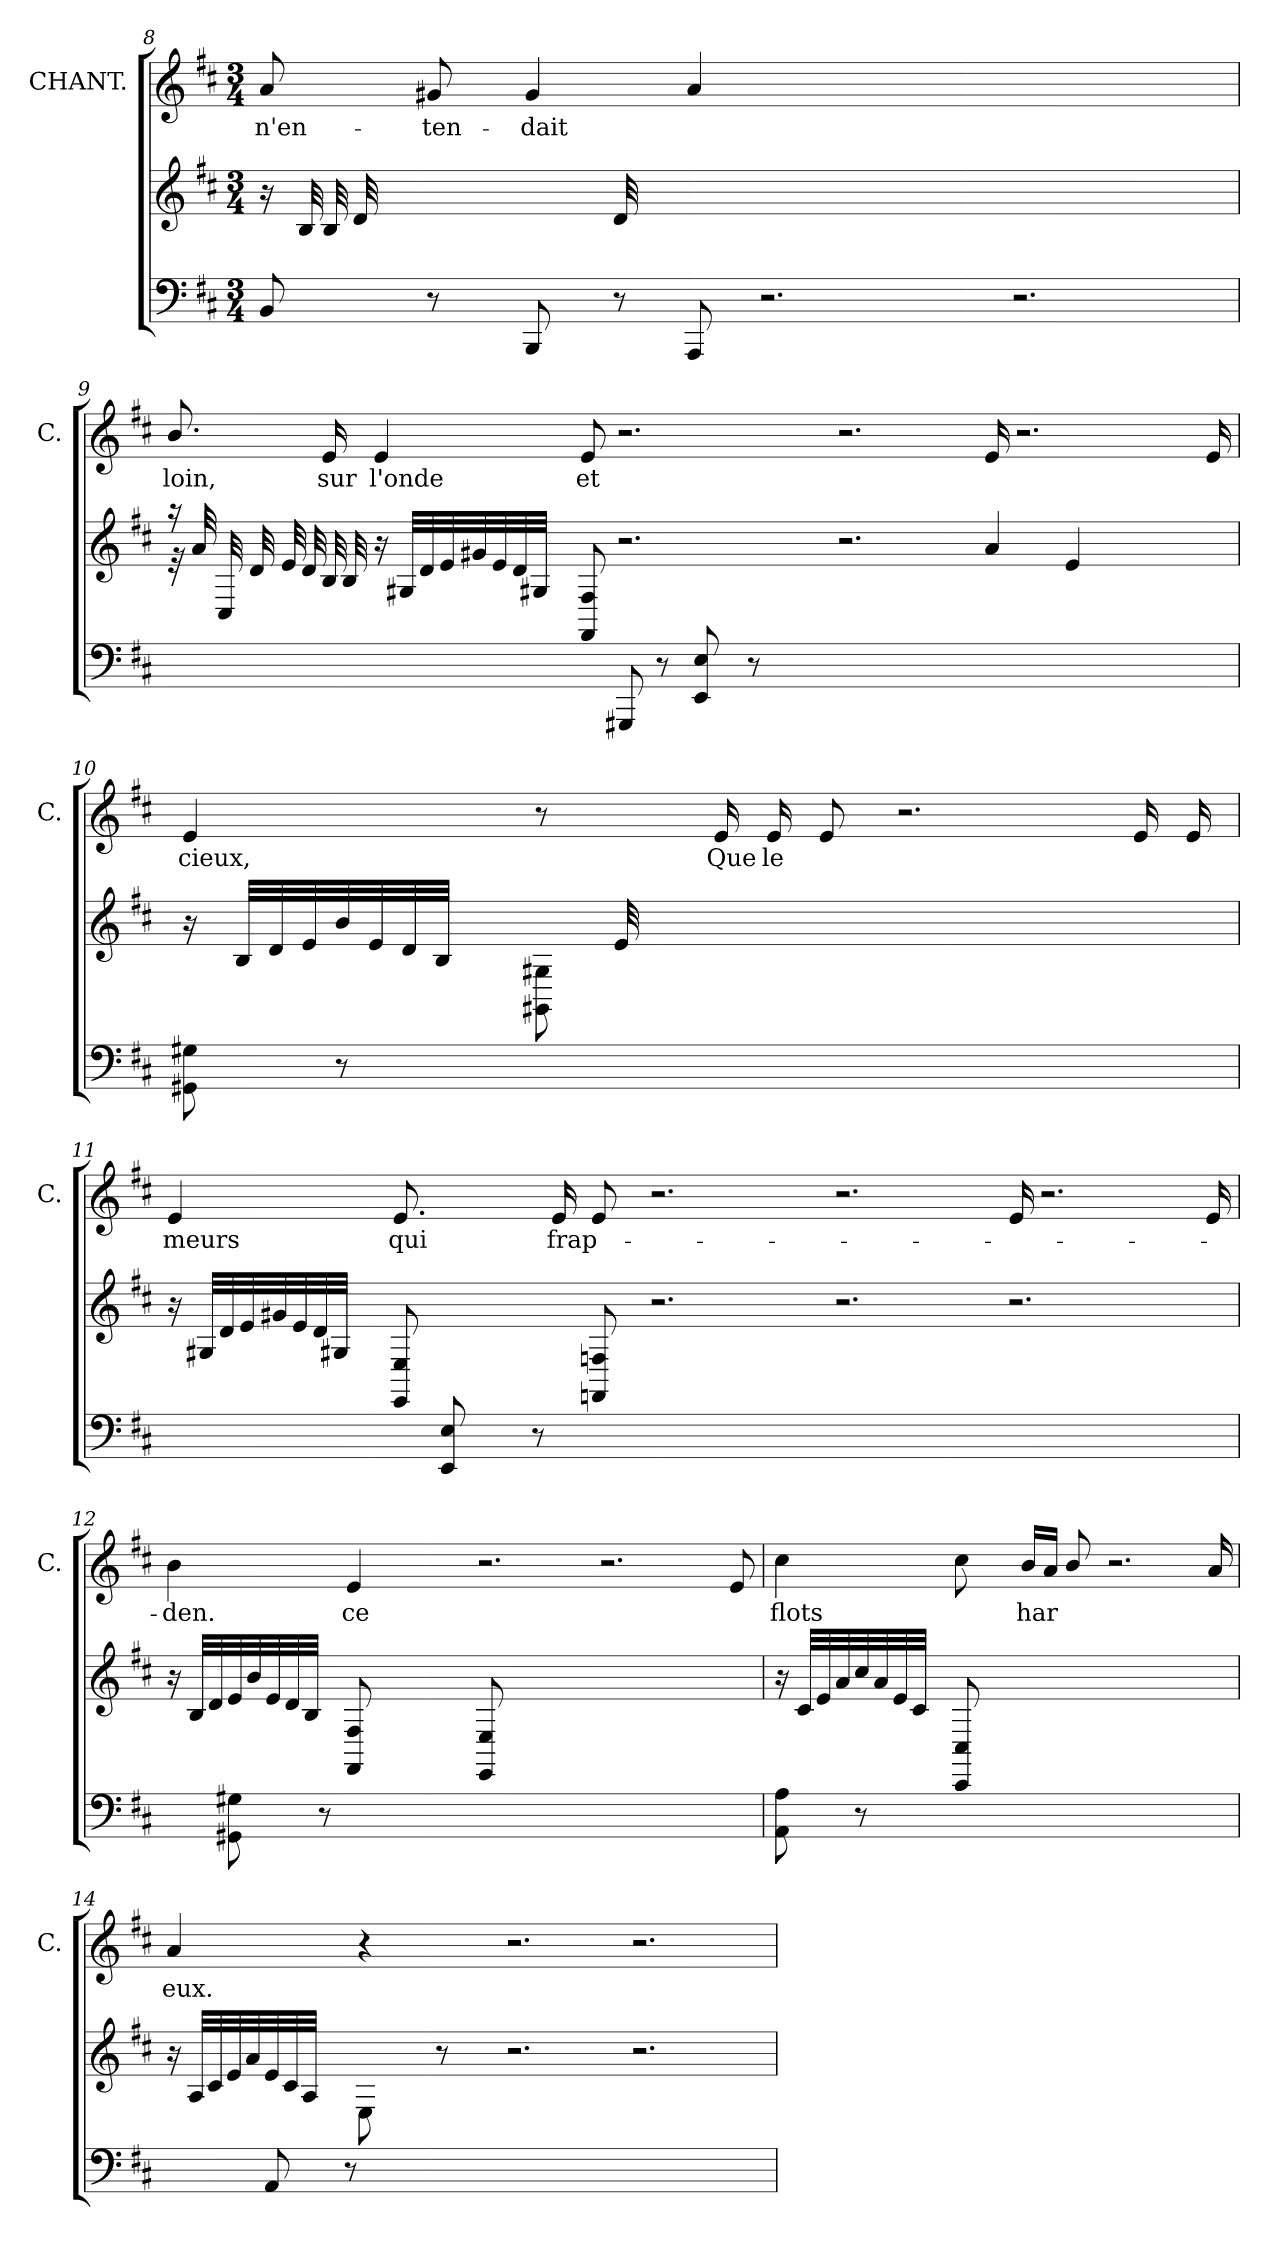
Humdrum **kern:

**kern	**kern	**kern	**text
*part3	*part2	*part1	*part1
*staff3	*staff2	*staff1	*staff1
*	*	*I"CHANT.	*
*	*	*I'C.	*
*clefF4	*clefG2	*clefG2	*
*k[f#c#]	*k[f#c#]	*k[f#c#]	*
*M3/4	*M3/4	*M3/4	*
=8	=8	=8	=8
*	*^	*	*
8BBi/	16r	16ryy	8aj/	n'en-
.	32Bj/	32ryy	.	.
.	32Bj/	32ryy	.	.
8ryy	32dj/	8ryy	8ryy	.
.	2ryy	.	.	.
8r	.	32ryy	8g#Xj/	ten-
.	.	32ryy	.	.
.	.	32ryy	.	.
.	.	32ryy	.	.
8BBBi/	.	16ryy	4g#j/	dait
.	.	32ryy	.	.
.	.	32ryy	.	.
8r	.	32dZ/	.	.
.	.	8..ryy	.	.
8AAAi/	.	.	4aV/	.
.	16.ryy	.	.	.
2.r	1.ryy	1.ryy	.	.
.	.	.	8ryy	.
.	.	.	1ryy	.
2.r	.	.	.	.
.	.	.	4ryy	.
!!LO:PB:g=z
=9	=9	=9	=9	=9
2ryy	16r	32r	8.bj/	loin,
.	.	32aZ/	.	.
.	32C#j/	32ryy	.	.
.	32dj/	32ryy	.	.
.	32ej/	32ryy	.	.
.	32dj/	32ryy	.	.
.	32Bj/	32ryy	16ej/	sur
.	32Bj/	32ryy	.	.
.	16r	16ryy	4ej/	l'onde
.	32G#Xj/LLL	32ryy	.	.
.	32dj/	32ryy	.	.
.	32ej/	32ryy	.	.
.	32g#Xj/	32ryy	.	.
.	32ej/	32ryy	.	.
.	32dj/	32ryy	.	.
4ryy	32G#Xj/JJJ	8ryy	8ryy	.
.	8..ryy	.	.	.
.	.	8F#Z/ 8FF#Z/	8ej/	et
8GGG#Xi/	1ryy	2.r	2.r	.
8r	.	.	.	.
8Ei/ 8EEi/	.	.	.	.
32ryy	.	.	.	.
8r	.	.	.	.
8..ryy	.	.	.	.
1ryy	.	2.r	2.r	.
.	1ryy	.	.	.
.	.	4aN/	16eV/	.
.	.	.	2.r	.
2ryy	.	4eN/	.	.
.	4.ryy	4.ryy	.	.
8ryy	.	.	.	.
.	.	.	16eV/	.
=10	=10	=10	=10	=10
8GG#Xi\ 8G#Xi\	16r	16ryy	4ej/	cieux,
.	32Bj/LLL	32ryy	.	.
.	32dj/	32ryy	.	.
32ryy	32ej/	32ryy	.	.
8r	32bj/	32ryy	.	.
.	32ej/	32ryy	.	.
.	32dj/	32ryy	.	.
.	32Bj/JJJ	8ryy	8ryy	.
4...ryy	4...ryy	.	.	.
.	.	8GG#XZ\ 8G#XZ\	8r	.
.	.	32eZ/	8ryy	.
.	.	8..ryy	.	.
.	.	.	16ej/	Que
.	.	.	16ej/	le
1ryy	1ryy	1ryy	8eV/	.
.	.	.	2.r	.
.	.	.	16eV/	.
.	.	.	16eV/	.
!!LO:LB:g=z
=11	=11	=11	=11	=11
2ryy	16r	16ryy	4ej/	meurs
.	32G#Xj/LLL	32ryy	.	.
.	32dj/	32ryy	.	.
.	32ej/	32ryy	.	.
.	32g#Xj/	32ryy	.	.
.	32ej/	32ryy	.	.
.	32dj/	32ryy	.	.
.	32G#Xj/JJJ	8ryy	8ryy	.
.	4...ryy	.	.	.
.	.	8EZ/ 8EEZ/	8.ej/	qui
8Ei/ 8EEi/	.	32ryy	.	.
.	.	32ryy	.	.
.	.	8ryy	8ryy	.
32ryy	.	.	.	.
8r	.	.	.	.
.	.	32ryy	16ej/	frap-
.	.	32ryy	.	.
.	1ryy	8FN/ 8FFN/	8eV/	.
4...ryy	.	.	.	.
.	.	2.r	2.r	.
0ryy	.	.	.	.
.	.	2.r	2.r	.
.	1.ryy	.	.	.
.	.	2.r	16eV/	.
.	.	.	2.r	.
.	.	8ryy	.	.
.	.	.	16eV/	.
=12	=12	=12	=12	=12
8ryy	16r	16ryy	4bj\	den.
.	32Bj/LLL	32ryy	.	.
.	32dj/	32ryy	.	.
8GG#Xi\ 8G#Xi\	32ej/	32ryy	.	.
.	32bj/	32ryy	.	.
.	32ej/	32ryy	.	.
.	32dj/	32ryy	.	.
32ryy	32Bj/JJJ	8ryy	8ryy	.
8r	4...ryy	.	.	.
.	.	8F#Z/ 8FF#Z/	4ej/	ce
4...ryy	.	.	.	.
.	.	32ryy	.	.
.	.	32ryy	.	.
.	.	32ryy	.	.
.	.	32ryy	.	.
.	.	8ryy	8ryy	.
.	1ryy	8EN/ 8EEN/	2.r	.
1.ryy	.	1.ryy	.	.
.	.	.	2.r	.
.	2ryy	.	.	.
.	8ryy	.	8eV/	.
!!LO:LB:g=z
=13	=13	=13	=13	=13
8AAi\ 8Ai\	16r	16ryy	4cc#j\	flots
.	32c#j/LLL	32ryy	.	.
.	32ej/	32ryy	.	.
32ryy	32aj/	32ryy	.	.
8r	32cc#j/	32ryy	.	.
.	32aj/	32ryy	.	.
.	32ej/	32ryy	.	.
.	32c#j/JJJ	8ryy	8ryy	.
4...ryy	4...ryy	.	.	.
.	.	8C#Z/ 8CC#Z/	8cc#j\	.
.	.	4ryy	8ryy	.
.	.	.	16bj/LL	har
.	.	.	16aj/JJ	--
!	!	!	!LO:N:vis=8	!
1ryy	1ryy	1ryy	8.bV/	.
.	.	.	2.r	.
.	.	.	16aV/	.
=14	=14	=14	=14	=14
*	*	*^	*	*
8ryy	16r	16ryy	16ryy	4aj/	eux.
.	32Aj/LLL	32ryy	32ryy	.	.
.	32c#j/	32ryy	32ryy	.	.
16ryy	32ej/	32ryy	32ryy	.	.
.	32aj/	32ryy	32ryy	.	.
8AAi/	32ej/	32ryy	32ryy	.	.
.	32c#j/	32ryy	32ryy	.	.
.	32Aj/JJJ	8ryy	8ryy	8ryy	.
.	4...ryy	.	.	.	.
32ryy	.	.	.	.	.
8r	.	.	.	.	.
.	.	8EZ\	16ryy	4r	.
.	.	.	16ryy	.	.
4...ryy	.	.	.	.	.
.	.	32ryy	32ryy	.	.
.	.	32ryy	32ryy	.	.
.	.	8r	32ryy	.	.
.	.	.	32ryy	.	.
.	.	.	8ryy	8ryy	.
.	.	16ryy	.	.	.
.	1.ryy	1.ryy	2.r	2.r	.
1ryy	.	.	.	.	.
.	.	.	2.r	2.r	.
4ryy	.	.	.	.	.
16ryy	.	.	.	.	.
*	*v	*v	*v	*	*
=	=	=	=
*-	*-	*-	*-
